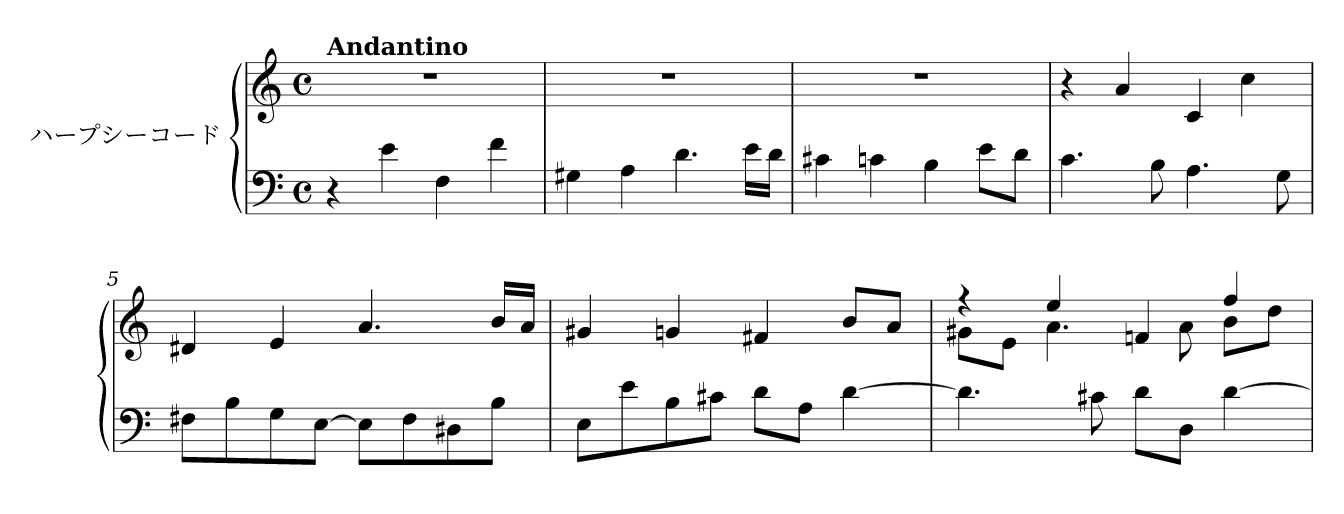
**kern	**kern
*part1	*part1
*staff2	*staff1
*I"ハープシーコード	*
*clefF4	*clefG2
*k[]	*k[]
*M4/4	*M4/4
*met(c)	*met(c)
=1	=1
!	!LO:TX:a:B:t=Andantino
4r	1r
4e\	.
4F\	.
4f\	.
=2	=2
4G#X\	1r
4A\	.
4.d\	.
16e\LL	.
16d\JJ	.
=3	=3
4c#X\	1r
4cn\	.
4B\	.
8e\L	.
8d\J	.
=4	=4
4.c\	4r
.	4a/
8B\	.
4.A\	4c/
.	4cc\
8G\	.
=5	=5
8F#X\L	4d#X/
8B\	.
8G\	4e/
[8E\J	.
8E\L]	4.a/
8F#\	.
8D#X\	.
8B\J	16b/LL
.	16a/JJ
!!LO:LB:g=z
=6	=6
8E\L	4g#X/
8e\	.
8B\	4gn/
8c#X\J	.
8d\L	4f#X/
8A\J	.
[4d\	8b/L
.	8a/J
=7	=7
*	*^
4.d\]	4r	8g#X\L
.	.	8e\J
.	4ee/	4.a\
8c#X\	.	.
8d\L	4fn/	.
8D\J	.	8a\
[4d\	4ff/	8b\L
.	.	8dd\J
*	*v	*v
=	=
*-	*-
